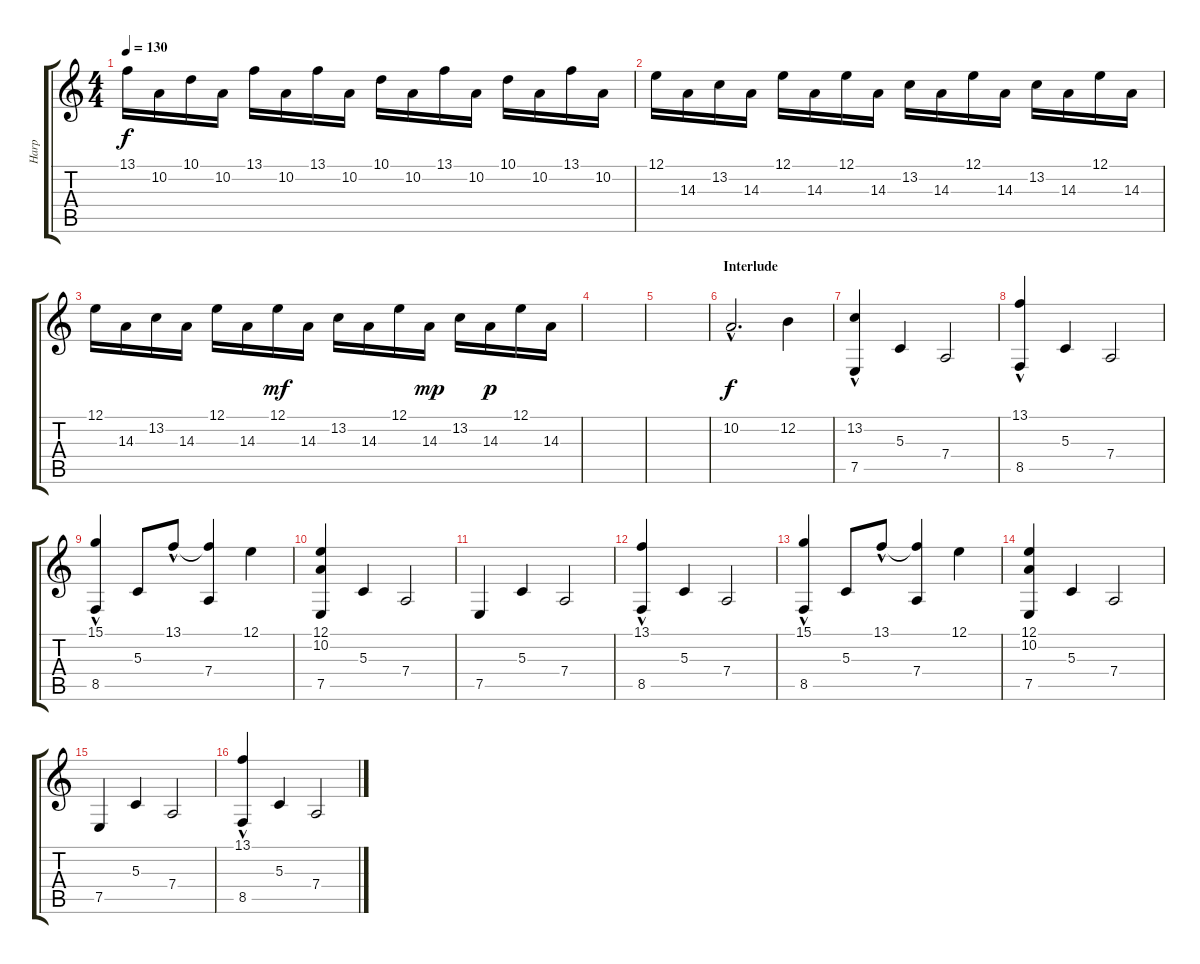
\track ("Harp" "Harp") {instrument orchestralharp}
\staff {score tabs}
\tuning (E4 B3 G3 D3 A2 E2) {hide}
\ts (4 4)
\tempo 130
\clef g2
\ks c
13.1.16{dy f} 10.2.16 10.1.16 10.2.16 13.1.16 10.2.16 13.1.16 10.2.16 10.1.16 10.2.16 13.1.16 10.2.16 10.1.16 10.2.16 13.1.16 10.2.16 |
12.1.16 14.3.16 13.2.16 14.3.16 12.1.16 14.3.16 12.1.16 14.3.16 13.2.16 14.3.16 12.1.16 14.3.16 13.2.16 14.3.16 12.1.16 14.3.16 |
12.1.16 14.3.16 13.2.16 14.3.16 12.1.16 14.3.16 12.1.16{dy mf} 14.3.16 13.2.16 14.3.16 12.1.16 14.3.16{dy mp} 13.2.16 14.3.16{dy p} 12.1.16 14.3.16 |
|
|
\section ("" "Interlude")
10.2{hac}.2{d dy f volume 13 instrument orchestralharp} 12.2.4 |
(13.2{hac} 7.5).4 5.3.4 7.4.2 |
(13.1{hac} 8.5).4 5.3.4 7.4.2 |
(15.1{hac} 8.5).4 5.3.8 13.1{hac}.8 (13.1{t} 7.4).4 12.1.4 |
(12.1 10.2 7.5).4 5.3.4 7.4.2 |
7.5.4 5.3.4 7.4.2 |
(13.1{hac} 8.5).4 5.3.4 7.4.2 |
(15.1{hac} 8.5).4 5.3.8 13.1{hac}.8 (13.1{t} 7.4).4 12.1.4 |
(12.1 10.2 7.5).4 5.3.4 7.4.2 |
7.5.4 5.3.4 7.4.2 |
(13.1{hac} 8.5).4 5.3.4 7.4.2
